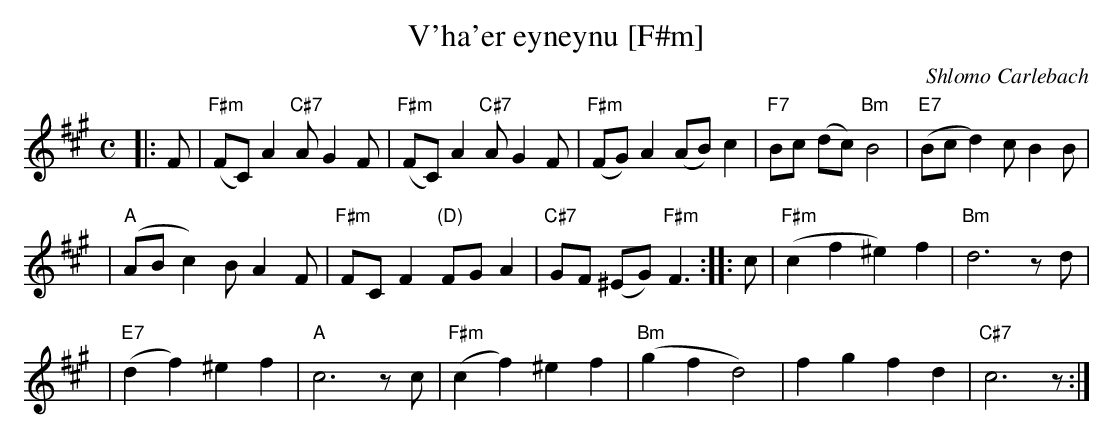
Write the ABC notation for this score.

X:1
T: V'ha'er eyneynu [F#m]
C: Shlomo Carlebach
M: C
L: 1/8
K: F#m
|:   F \
| "F#m"(FC) A2 "C#7"A G2 F \
| "F#m"(FC) A2 "C#7"A G2 F \
| "F#m"(FG) A2 (AB) c2 \
| "F7"Bc (dc) "Bm"B4 \
| "E7"(Bc d2) cB2 B |
| "A"(AB c2) BA2 F \
| "F#m"FC F2 "(D)"FG A2 \
| "C#7"GF (^EG) "F#m"F3 \
:: c \
| "F#m"(c2 f2 ^e2) f2 \
| "Bm"d6 zd |
| "E7"(d2 f2) ^e2 f2 \
| "A"c6 zc \
| "F#m"(c2 f2) ^e2 f2 \
| "Bm"(g2 f2 d4) \
| f2 g2 f2 d2 \
| "C#7"c6  z :|
